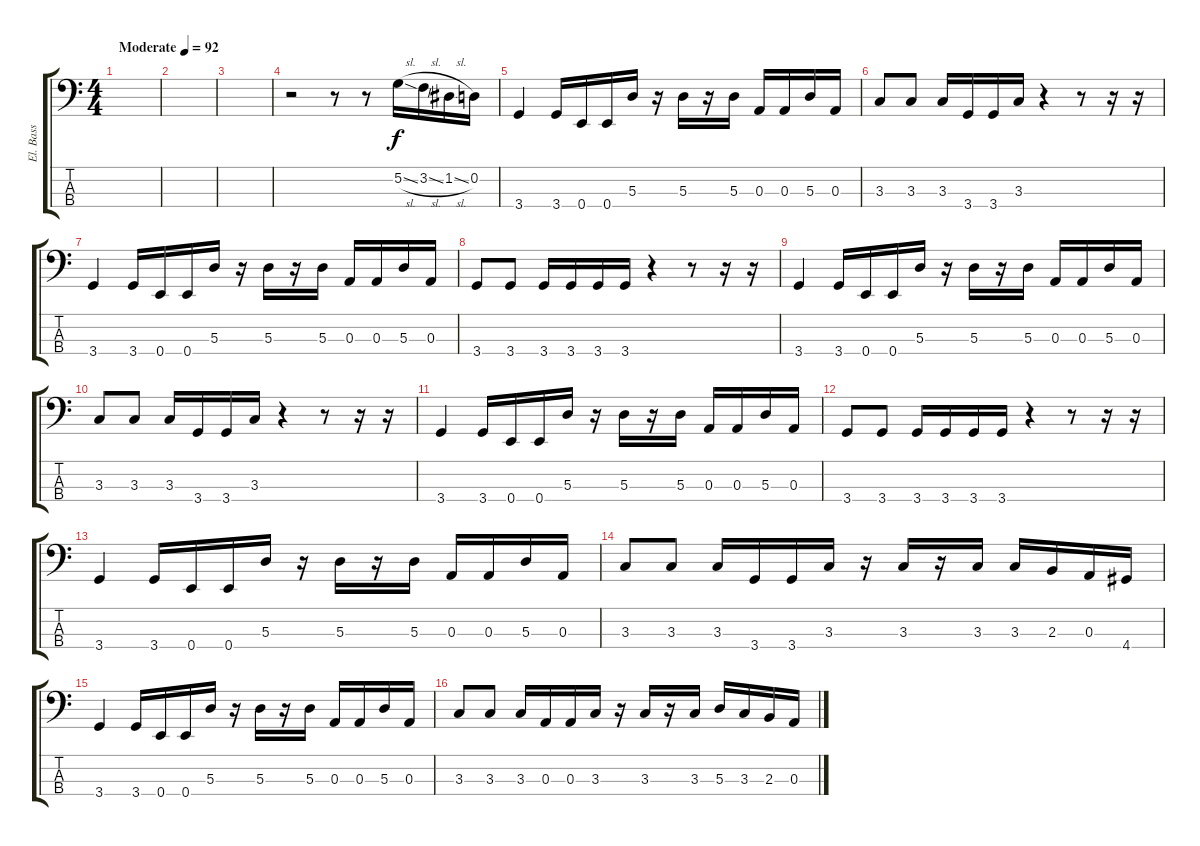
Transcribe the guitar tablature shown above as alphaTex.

\track ("El. Bass" "El. Bass") {instrument electricbassfinger}
\staff {score tabs}
\tuning (G2 D2 A1 E1) {hide}
\ts (4 4)
\tempo (92 "Moderate")
\clef f4
\ks c
|
|
|
r.2 r.8 r.8 5.2{sl}.16 3.2{sl}.16 1.2{sl}.16 0.2.16 |
3.4.4 3.4.16 0.4.16 0.4.16 5.3.16 r.16 5.3.16 r.16 5.3.16 0.3.16 0.3.16 5.3.16 0.3.16 |
3.3.8 3.3.8 3.3.16 3.4.16 3.4.16 3.3.16 r.4 r.8 r.16 r.16 |
3.4.4 3.4.16 0.4.16 0.4.16 5.3.16 r.16 5.3.16 r.16 5.3.16 0.3.16 0.3.16 5.3.16 0.3.16 |
3.4.8 3.4.8 3.4.16 3.4.16 3.4.16 3.4.16 r.4 r.8 r.16 r.16 |
3.4.4 3.4.16 0.4.16 0.4.16 5.3.16 r.16 5.3.16 r.16 5.3.16 0.3.16 0.3.16 5.3.16 0.3.16 |
3.3.8 3.3.8 3.3.16 3.4.16 3.4.16 3.3.16 r.4 r.8 r.16 r.16 |
3.4.4 3.4.16 0.4.16 0.4.16 5.3.16 r.16 5.3.16 r.16 5.3.16 0.3.16 0.3.16 5.3.16 0.3.16 |
3.4.8 3.4.8 3.4.16 3.4.16 3.4.16 3.4.16 r.4 r.8 r.16 r.16 |
3.4.4 3.4.16 0.4.16 0.4.16 5.3.16 r.16 5.3.16 r.16 5.3.16 0.3.16 0.3.16 5.3.16 0.3.16 |
3.3.8 3.3.8 3.3.16 3.4.16 3.4.16 3.3.16 r.16 3.3.16 r.16 3.3.16 3.3.16 2.3.16 0.3.16 4.4.16 |
3.4.4 3.4.16 0.4.16 0.4.16 5.3.16 r.16 5.3.16 r.16 5.3.16 0.3.16 0.3.16 5.3.16 0.3.16 |
3.3.8 3.3.8 3.3.16 0.3.16 0.3.16 3.3.16 r.16 3.3.16 r.16 3.3.16 5.3.16 3.3.16 2.3.16 0.3.16
